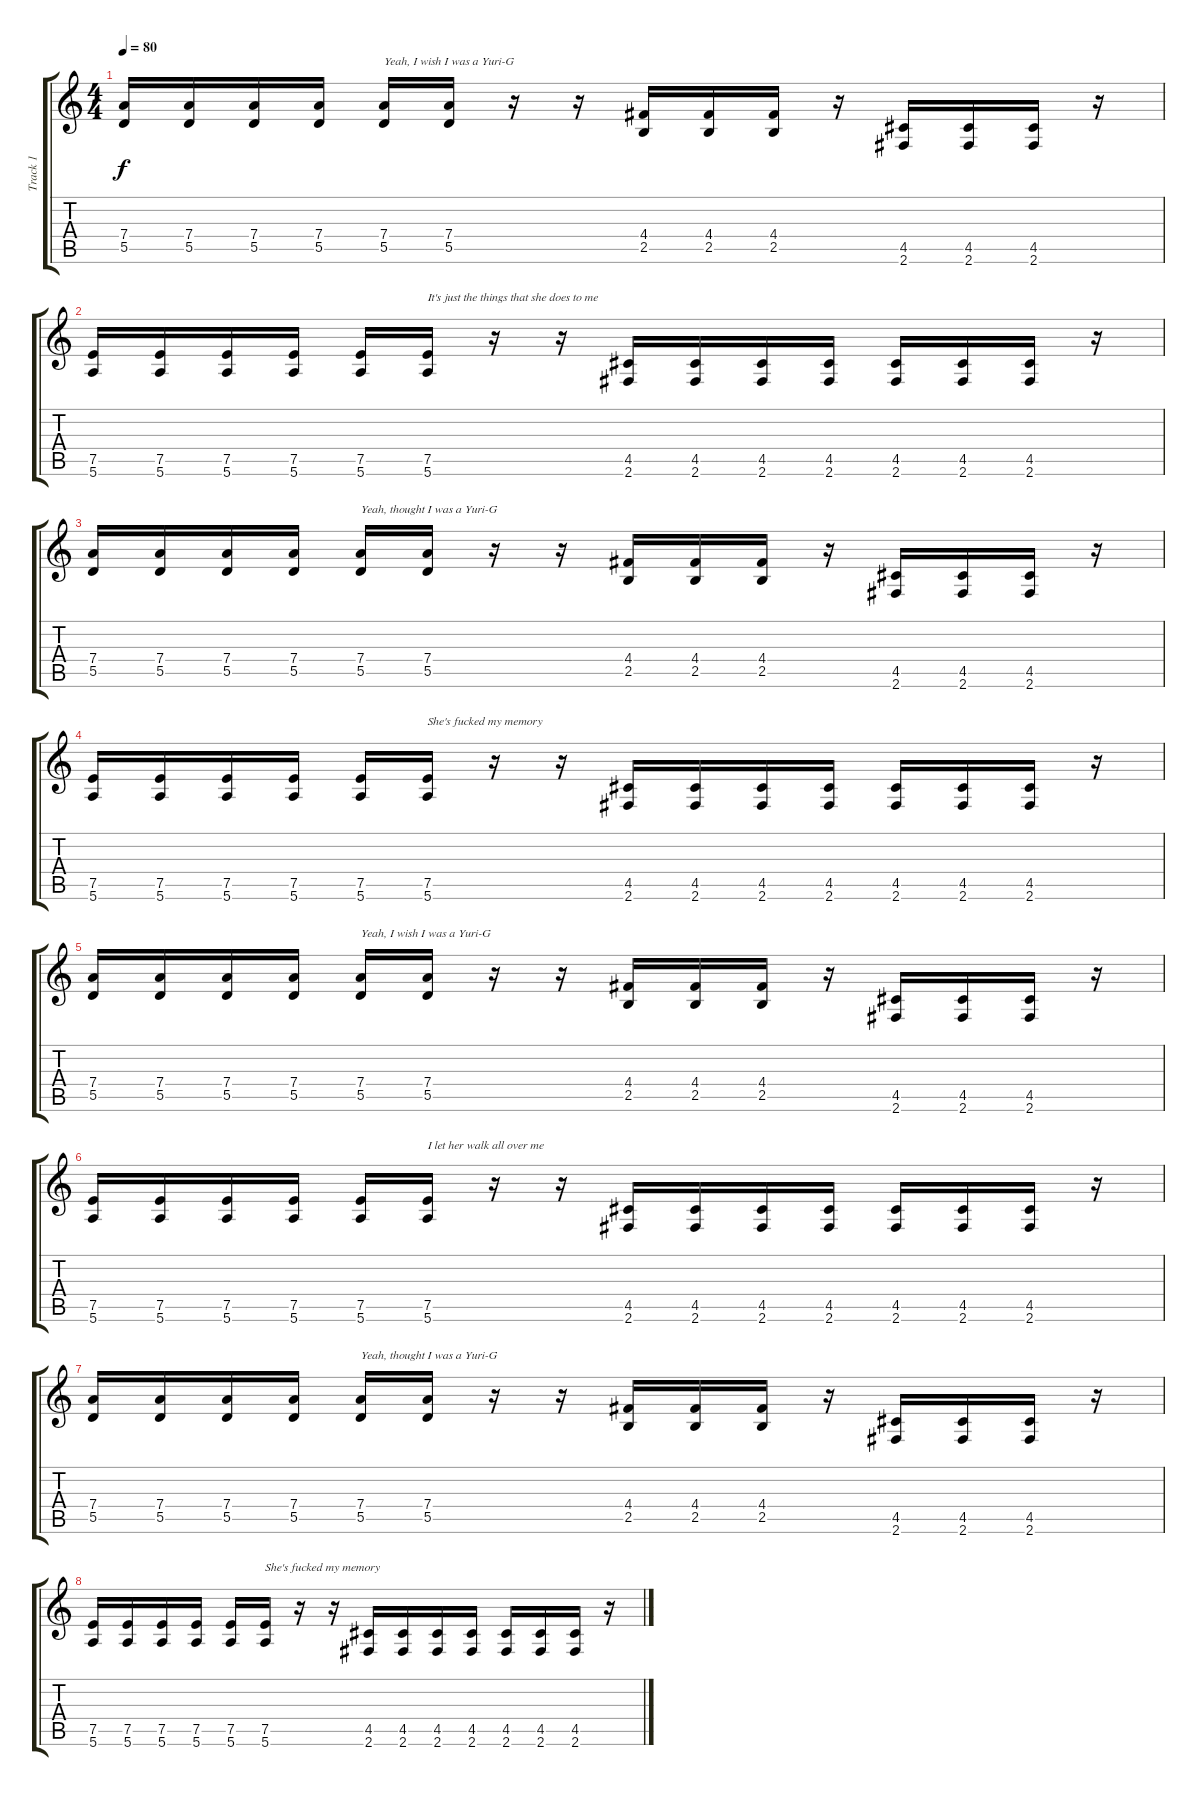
\track ("Track 1" "Track 1") {instrument electricguitarmuted}
\staff {score tabs}
\tuning (E4 B3 G3 D3 A2 E2) {hide}
\ts (4 4)
\tempo 80
\clef g2
\ks c
(7.4 5.5).16{dy f} (7.4 5.5).16 (7.4 5.5).16 (7.4 5.5).16 (7.4 5.5).16{txt "Yeah, I wish I was a Yuri-G"} (7.4 5.5).16 r.16 r.16 (4.4 2.5).16 (4.4 2.5).16 (4.4 2.5).16 r.16 (4.5 2.6).16 (4.5 2.6).16 (4.5 2.6).16 r.16 |
(7.5 5.6).16 (7.5 5.6).16 (7.5 5.6).16 (7.5 5.6).16 (7.5 5.6).16 (7.5 5.6).16{txt "It's just the things that she does to me"} r.16 r.16 (4.5 2.6).16 (4.5 2.6).16 (4.5 2.6).16 (4.5 2.6).16 (4.5 2.6).16 (4.5 2.6).16 (4.5 2.6).16 r.16 |
(7.4 5.5).16 (7.4 5.5).16 (7.4 5.5).16 (7.4 5.5).16 (7.4 5.5).16{txt "Yeah, thought I was a Yuri-G"} (7.4 5.5).16 r.16 r.16 (4.4 2.5).16 (4.4 2.5).16 (4.4 2.5).16 r.16 (4.5 2.6).16 (4.5 2.6).16 (4.5 2.6).16 r.16 |
(7.5 5.6).16 (7.5 5.6).16 (7.5 5.6).16 (7.5 5.6).16 (7.5 5.6).16 (7.5 5.6).16{txt "She's fucked my memory"} r.16 r.16 (4.5 2.6).16 (4.5 2.6).16 (4.5 2.6).16 (4.5 2.6).16 (4.5 2.6).16 (4.5 2.6).16 (4.5 2.6).16 r.16 |
(7.4 5.5).16 (7.4 5.5).16 (7.4 5.5).16 (7.4 5.5).16 (7.4 5.5).16{txt "Yeah, I wish I was a Yuri-G"} (7.4 5.5).16 r.16 r.16 (4.4 2.5).16 (4.4 2.5).16 (4.4 2.5).16 r.16 (4.5 2.6).16 (4.5 2.6).16 (4.5 2.6).16 r.16 |
(7.5 5.6).16 (7.5 5.6).16 (7.5 5.6).16 (7.5 5.6).16 (7.5 5.6).16 (7.5 5.6).16{txt "I let her walk all over me"} r.16 r.16 (4.5 2.6).16 (4.5 2.6).16 (4.5 2.6).16 (4.5 2.6).16 (4.5 2.6).16 (4.5 2.6).16 (4.5 2.6).16 r.16 |
(7.4 5.5).16 (7.4 5.5).16 (7.4 5.5).16 (7.4 5.5).16 (7.4 5.5).16{txt "Yeah, thought I was a Yuri-G"} (7.4 5.5).16 r.16 r.16 (4.4 2.5).16 (4.4 2.5).16 (4.4 2.5).16 r.16 (4.5 2.6).16 (4.5 2.6).16 (4.5 2.6).16 r.16 |
(7.5 5.6).16 (7.5 5.6).16 (7.5 5.6).16 (7.5 5.6).16 (7.5 5.6).16 (7.5 5.6).16{txt "She's fucked my memory"} r.16 r.16 (4.5 2.6).16 (4.5 2.6).16 (4.5 2.6).16 (4.5 2.6).16 (4.5 2.6).16 (4.5 2.6).16 (4.5 2.6).16 r.16
